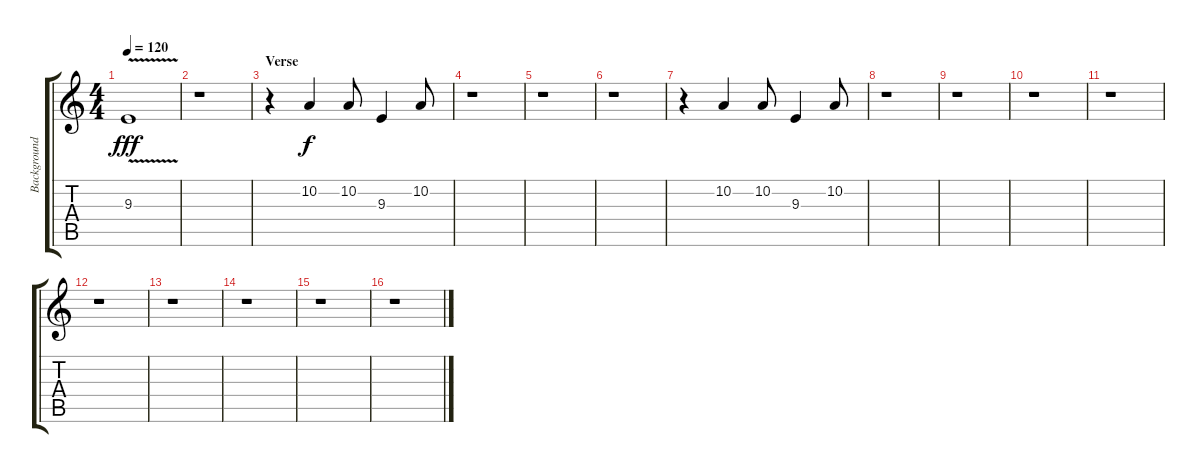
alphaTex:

\track ("Background Vocals" "Background") {instrument tenorsax}
\staff {score tabs}
\tuning (E4 B3 G3 D3 A2 E2) {hide}
\ts (4 4)
\tempo 120
\clef g2
\ks c
9.3{v}.1{dy fff} |
r.1 |
\section ("" "Verse")
r.4 10.2.4{dy f} 10.2.8 9.3.4 10.2.8 |
r.1 |
r.1 |
r.1 |
r.4 10.2.4 10.2.8 9.3.4 10.2.8 |
r.1 |
r.1 |
r.1 |
r.1 |
r.1 |
r.1 |
r.1 |
r.1 |
r.1
